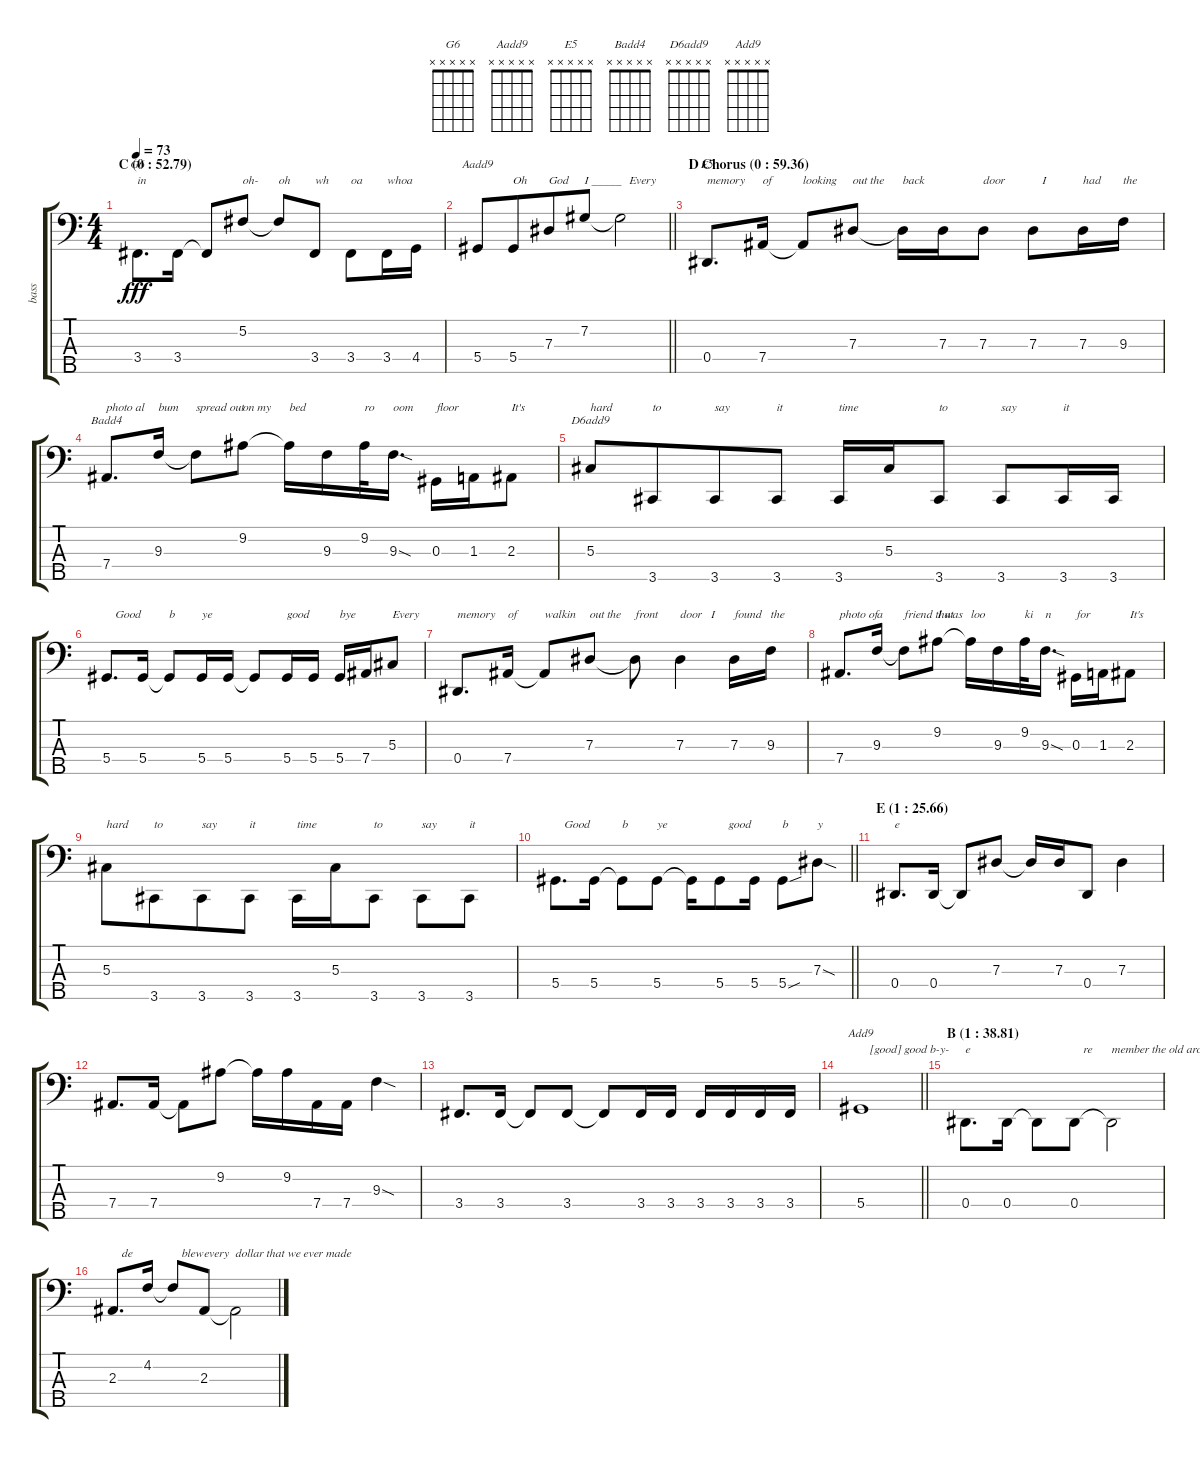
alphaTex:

\track ("bass" "bass") {instrument electricbassfinger}
\staff {score tabs}
\tuning (Gb2 Db2 Ab1 Eb1 Bb0) {hide}
\chord ("G6" x x x x x)
\chord ("Aadd9" x x x x x)
\chord ("E5" x x x x x)
\chord ("Badd4" x x x x x)
\chord ("D6add9" x x x x x)
\chord ("Add9" x x x x x)
\ts (4 4)
\section ("" "C (0 : 52.79)")
\tempo 73
\clef f4
\ks c
3.4.8{d ch "G6" txt "in" dy fff beam Down} 3.4.16{beam Down} 3.4{t}.8 5.2.8{txt "oh-"} 5.2{t}.8{txt "oh"} 3.4.8{txt "wh"} 3.4.8{txt "oa" beam Down} 3.4.16{txt "whoa" beam Down} 4.4.16{beam Down} |
\barLineRight lightlight
5.4.8{ch "Aadd9"} 5.4.8{txt "Oh" beam merge} 7.3.8{txt "God"} 7.2.8{txt "I _____"} 7.2{t}.2{txt "   Every"} |
\section ("" "D Chorus (0 : 59.36)")
0.4.8{d ch "E5" txt "memory"} 7.4.16{txt "of"} 7.4{t}.8{txt "looking"} 7.3.8{txt "out the"} 7.3{t}.16{txt "back"} 7.3.16 7.3.8{txt "door"} 7.3.8{txt "   I"} 7.3.16{txt "had"} 9.3.16{txt "the"} |
7.4.8{d ch "Badd4" txt "photo al"} 9.3.16{txt "bum"} 9.3{t}.8{txt "spread out"} 9.2.8{txt "on my"} 9.2{t}.16{txt "bed"} 9.3.16 9.2.32{txt "ro"} 9.3{sod}.16{d txt "oom"} 0.3.16{txt "floor" beam Down} 1.3.16{beam Down} 2.3.8{txt "It's" beam Down} |
5.3.8{ch "D6add9" txt "hard"} 3.5.8{txt "to" beam merge} 3.5.8{txt "say"} 3.5.8{txt "it"} 3.5.16{txt "time"} 5.3.16 3.5.8{txt "to"} 3.5.8{txt "say"} 3.5.16{txt "it"} 3.5.16 |
5.4.8{d txt "   Good"} 5.4.16 5.4{t}.8{txt "b"} 5.4.16{txt "ye"} 5.4.16 5.4{t}.8 5.4.16{txt "good"} 5.4.16 5.4.16{txt "bye"} 7.4.16 5.3.8{txt "Every"} |
0.4.8{d txt "memory"} 7.4.16{txt "of"} 7.4{t}.8{txt "walkin"} 7.3.8{txt "out the"} 7.3{t}.8{txt "front"} 7.3.4{txt "door   I"} 7.3.16{txt "found"} 9.3.16{txt "the"} |
7.4.8{d txt "photo of"} 9.3.16{txt "a"} 9.3{t}.8{txt "friend that"} 9.2.8{txt "I was"} 9.2{t}.16{txt "loo"} 9.3.16 9.2.32{txt "ki"} 9.3{sod}.16{d txt "n"} 0.3.16{txt "for" beam Down} 1.3.16{beam Down} 2.3.8{txt "It's" beam Down} |
5.3.8{txt "hard" beam Down} 3.5.8{txt "to" beam Down beam merge} 3.5.8{txt "say" beam Down} 3.5.8{txt "it" beam Down} 3.5.16{txt "time" beam Down} 5.3.16{beam Down} 3.5.8{txt "to" beam Down} 3.5.8{txt "say" beam Down} 3.5.8{txt "it" beam Down} |
\barLineRight lightlight
5.4.8{d txt "   Good" beam Down} 5.4.16{beam Down} 5.4{t}.8{txt "b" beam Down} 5.4.8{txt "ye" beam Down} 5.4{t}.16{beam Down} 5.4.8{txt "   good" beam Down} 5.4.16{beam Down} 5.4{sou}.8{txt "b" beam Down} 7.3{sod}.8{txt "y" beam Down} |
\section ("" "E (1 : 25.66)")
0.4.8{d txt "e"} 0.4.16 0.4{t}.8 7.3.8 7.3{t}.16 7.3.16 0.4.8 7.3.4 |
7.4.8{d} 7.4.16 7.4{t}.8 9.2.8 9.2{t}.16 9.2.16 7.4.16 7.4.16 9.3{sod}.4 |
3.4.8{d} 3.4.16 3.4{t}.8 3.4.8 3.4{t}.8 3.4.16 3.4.16 3.4.16 3.4.16 3.4.16 3.4.16 |
\barLineRight lightlight
5.4.1{ch "Add9" txt "   [good] good b-y-"} |
\section ("" "B (1 : 38.81)")
0.4.8{d txt "e" beam Down} 0.4.16{beam Down} 0.4{t}.8{beam Down} 0.4.8{txt "   re" beam Down} 0.4{t}.2{txt "member the old arca" beam Down} |
2.3.8{d txt "   de"} 4.2.16 4.2{t}.8{txt "   blew"} 2.3.8{txt "every"} 2.3{t}.2{txt "dollar that we ever made" beam Down}
